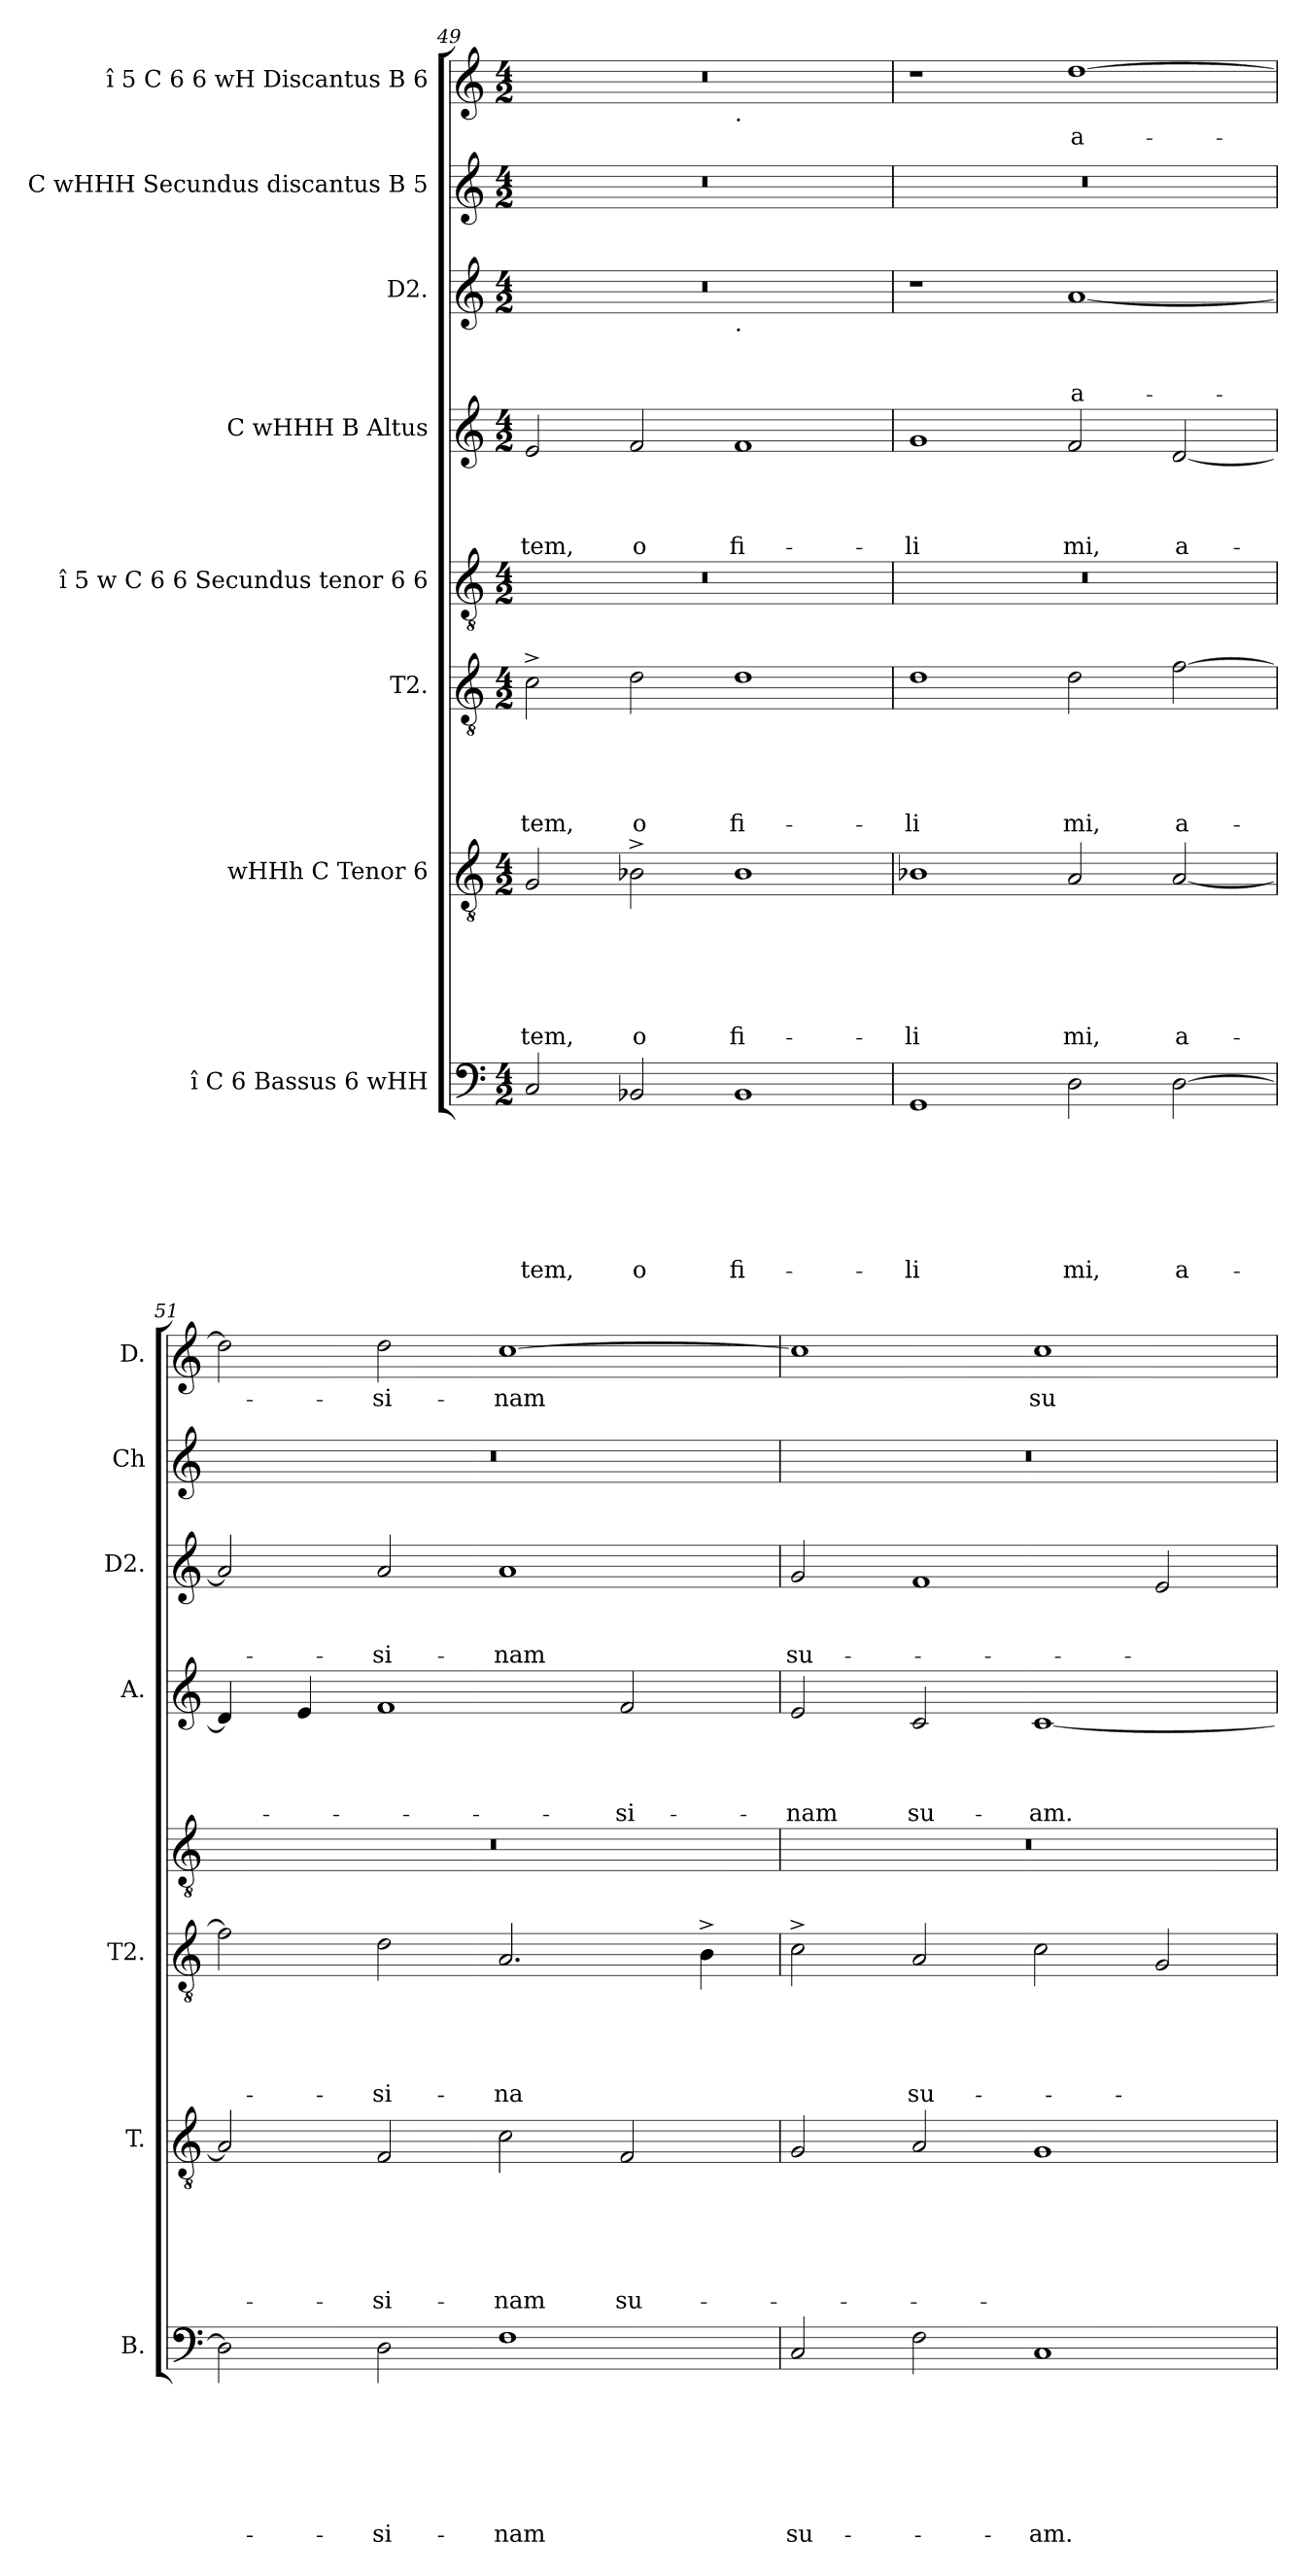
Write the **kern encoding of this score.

**kern	**text	**text	**text	**text	**text	**text	**text	**kern	**text	**text	**text	**text	**text	**text	**kern	**text	**text	**text	**text	**text	**kern	**kern	**text	**text	**text	**text	**kern	**text	**text	**text	**kern	**kern	**text
*part8	*part8	*part8	*part8	*part8	*part8	*part8	*part8	*part7	*part7	*part7	*part7	*part7	*part7	*part7	*part6	*part6	*part6	*part6	*part6	*part6	*part5	*part4	*part4	*part4	*part4	*part4	*part3	*part3	*part3	*part3	*part2	*part1	*part1
*staff8	*staff8	*staff8	*staff8	*staff8	*staff8	*staff8	*staff8	*staff7	*staff7	*staff7	*staff7	*staff7	*staff7	*staff7	*staff6	*staff6	*staff6	*staff6	*staff6	*staff6	*staff5	*staff4	*staff4	*staff4	*staff4	*staff4	*staff3	*staff3	*staff3	*staff3	*staff2	*staff1	*staff1
*I"î C 6 Bassus 6 wHH	*	*	*	*	*	*	*	*I"wHHh C Tenor 6	*	*	*	*	*	*	*I"T2.	*	*	*	*	*	*I"î 5 w C 6 6 Secundus tenor 6 6	*I"C wHHH B Altus	*	*	*	*	*I"D2.	*	*	*	*I"C wHHH Secundus discantus B 5	*I"î 5 C 6 6 wH Discantus B 6	*
*I'B.	*	*	*	*	*	*	*	*I'T.	*	*	*	*	*	*	*I'T2.	*	*	*	*	*	*	*I'A.	*	*	*	*	*I'D2.	*	*	*	*I'Ch	*I'D.	*
*clefF4	*	*	*	*	*	*	*	*clefGv2	*	*	*	*	*	*	*clefGv2	*	*	*	*	*	*clefGv2	*clefG2	*	*	*	*	*clefG2	*	*	*	*clefG2	*clefG2	*
*k[]	*	*	*	*	*	*	*	*k[]	*	*	*	*	*	*	*k[]	*	*	*	*	*	*k[]	*k[]	*	*	*	*	*k[]	*	*	*	*k[]	*k[]	*
*C:	*	*	*	*	*	*	*	*C:	*	*	*	*	*	*	*C:	*	*	*	*	*	*C:	*C:	*	*	*	*	*C:	*	*	*	*C:	*C:	*
*M4/2	*	*	*	*	*	*	*	*M4/2	*	*	*	*	*	*	*M4/2	*	*	*	*	*	*M4/2	*M4/2	*	*	*	*	*M4/2	*	*	*	*M4/2	*M4/2	*
=49	=49	=49	=49	=49	=49	=49	=49	=49	=49	=49	=49	=49	=49	=49	=49	=49	=49	=49	=49	=49	=49	=49	=49	=49	=49	=49	=49	=49	=49	=49	=49	=49	=49
!	!	!	!	!	!	!	!LO:LY:b	!	!	!	!	!	!	!LO:LY:b	!	!	!	!	!	!LO:LY:b	!	!	!	!	!	!LO:LY:b	!	!	!	!	!	!	!
*	*	*	*	*	*	*	*	*	*	*	*	*	*	*	*	*	*	*	*	*	*	*	*	*	*	*	*^	*	*	*	*	*^	*
2C/	.	.	.	.	.	.	-tem,	2G/	.	.	.	.	.	-tem,	2c^>\	.	.	.	.	-tem,	0r	2e/	.	.	.	-tem,	0r	1ryy	.	.	.	0r	0r	1ryy	.
!	!	!	!	!	!	!	!LO:LY:b	!	!	!	!	!	!	!LO:LY:b	!	!	!	!	!	!LO:LY:b	!	!	!	!	!	!LO:LY:b	!	!	!	!	!	!	!	!	!
2BB-X/	.	.	.	.	.	.	o	2B-X^>\	.	.	.	.	.	o	2d\	.	.	.	.	o	.	2f/	.	.	.	o	.	.	.	.	.	.	.	.	.
!	!	!	!	!	!	!	!	!	!	!	!	!	!	!	!	!	!	!	!	!	!	!	!	!	!	!	!	!	!	!	!	!	!	!LO:TX:b:t=.	!
!	!	!	!	!	!	!	!	!	!	!	!	!	!	!	!	!	!	!	!	!	!	!	!	!	!	!	!	!LO:TX:b:t=.	!	!	!	!	!	!	!
!	!	!	!	!	!	!	!LO:LY:b	!	!	!	!	!	!	!LO:LY:b	!	!	!	!	!	!LO:LY:b	!	!	!	!	!	!LO:LY:b	!	!	!	!	!	!	!	!	!
1BB-	.	.	.	.	.	.	fi-	1B-	.	.	.	.	.	fi-	1d	.	.	.	.	fi-	.	1f	.	.	.	fi-	.	1ryy	.	.	.	.	.	1ryy	.
=50	=50	=50	=50	=50	=50	=50	=50	=50	=50	=50	=50	=50	=50	=50	=50	=50	=50	=50	=50	=50	=50	=50	=50	=50	=50	=50	=50	=50	=50	=50	=50	=50	=50	=50	=50
!	!	!	!	!	!	!	!LO:LY:b	!	!	!	!	!	!	!LO:LY:b	!	!	!	!	!	!LO:LY:b	!	!	!	!	!	!LO:LY:b	!	!	!	!	!	!	!	!	!
*	*	*	*	*	*	*	*	*	*	*	*	*	*	*	*	*	*	*	*	*	*	*	*	*	*	*	*v	*v	*	*	*	*	*v	*v	*
1GG	.	.	.	.	.	.	-li	1B-X	.	.	.	.	.	-li	1d	.	.	.	.	-li	0r	1g	.	.	.	-li	1r	.	.	.	0r	1r	.
!	!	!	!	!	!	!	!LO:LY:b	!	!	!	!	!	!	!LO:LY:b	!	!	!	!	!	!LO:LY:b	!	!	!	!	!	!LO:LY:b	!	!	!	!LO:LY:b:rj	!	!	!LO:LY:b:rj
2D\	.	.	.	.	.	.	mi,	2A/	.	.	.	.	.	mi,	2d\	.	.	.	.	mi,	.	2f/	.	.	.	mi,	[<1a	.	.	a-	.	[>1dd	a-
!	!	!	!	!	!	!	!LO:LY:b	!	!	!	!	!	!	!LO:LY:b	!	!	!	!	!	!LO:LY:b	!	!	!	!	!	!LO:LY:b	!	!	!	!	!	!	!
[>2D\	.	.	.	.	.	.	a-	[<2A/	.	.	.	.	.	a-	[>2f\	.	.	.	.	a-	.	[<2d/	.	.	.	a-	.	.	.	.	.	.	.
=51	=51	=51	=51	=51	=51	=51	=51	=51	=51	=51	=51	=51	=51	=51	=51	=51	=51	=51	=51	=51	=51	=51	=51	=51	=51	=51	=51	=51	=51	=51	=51	=51	=51
2D\]	.	.	.	.	.	.	.	2A/]	.	.	.	.	.	.	2f\]	.	.	.	.	.	0r	4d/]	.	.	.	.	2a/]	.	.	.	0r	2dd\]	.
.	.	.	.	.	.	.	.	.	.	.	.	.	.	.	.	.	.	.	.	.	.	4e/	.	.	.	.	.	.	.	.	.	.	.
!	!	!	!	!	!	!	!LO:LY:b	!	!	!	!	!	!	!LO:LY:b	!	!	!	!	!	!LO:LY:b	!	!	!	!	!	!	!	!	!	!LO:LY:b	!	!	!LO:LY:b
2D\	.	.	.	.	.	.	-si-	2F/	.	.	.	.	.	-si-	2d\	.	.	.	.	-si-	.	1f	.	.	.	.	2a/	.	.	-si-	.	2dd\	-si-
!	!	!	!	!	!	!	!LO:LY:b	!	!	!	!	!	!	!LO:LY:b	!	!	!	!	!	!LO:LY:b	!	!	!	!	!	!	!	!	!	!LO:LY:b	!	!	!LO:LY:b
1F	.	.	.	.	.	.	-nam	2c\	.	.	.	.	.	-nam	2.A/	.	.	.	.	-na	.	.	.	.	.	.	1a	.	.	-nam	.	[>1cc	-nam
!	!	!	!	!	!	!	!	!	!	!	!	!	!	!LO:LY:b	!	!	!	!	!	!	!	!	!	!	!	!LO:LY:b	!	!	!	!	!	!	!
.	.	.	.	.	.	.	.	2F/	.	.	.	.	.	su-	.	.	.	.	.	.	.	2f/	.	.	.	-si-	.	.	.	.	.	.	.
.	.	.	.	.	.	.	.	.	.	.	.	.	.	.	4B^>\	.	.	.	.	.	.	.	.	.	.	.	.	.	.	.	.	.	.
=52	=52	=52	=52	=52	=52	=52	=52	=52	=52	=52	=52	=52	=52	=52	=52	=52	=52	=52	=52	=52	=52	=52	=52	=52	=52	=52	=52	=52	=52	=52	=52	=52	=52
!	!	!	!	!	!	!	!LO:LY:b	!	!	!	!	!	!	!	!	!	!	!	!	!	!	!	!	!	!	!LO:LY:b	!	!	!	!LO:LY:b	!	!	!
2C/	.	.	.	.	.	.	su-	2G/	.	.	.	.	.	.	2c^>\	.	.	.	.	.	0r	2e/	.	.	.	-nam	2g/	.	.	su-	0r	1cc]	.
!	!	!	!	!	!	!	!	!	!	!	!	!	!	!	!	!	!	!	!	!LO:LY:b	!	!	!	!	!	!LO:LY:b	!	!	!	!	!	!	!
2F\	.	.	.	.	.	.	.	2A/	.	.	.	.	.	.	2A/	.	.	.	.	su-	.	2c/	.	.	.	su-	1f	.	.	.	.	.	.
!	!	!	!	!	!	!	!LO:LY:b	!	!	!	!	!	!	!	!	!	!	!	!	!	!	!	!	!	!	!LO:LY:b	!	!	!	!	!	!	!LO:LY:b
1C	.	.	.	.	.	.	-am.	1G	.	.	.	.	.	.	2c\	.	.	.	.	.	.	[<1c	.	.	.	-am.	.	.	.	.	.	1cc	su-
.	.	.	.	.	.	.	.	.	.	.	.	.	.	.	2G/	.	.	.	.	.	.	.	.	.	.	.	2e/	.	.	.	.	.	.
=	=	=	=	=	=	=	=	=	=	=	=	=	=	=	=	=	=	=	=	=	=	=	=	=	=	=	=	=	=	=	=	=	=
*-	*-	*-	*-	*-	*-	*-	*-	*-	*-	*-	*-	*-	*-	*-	*-	*-	*-	*-	*-	*-	*-	*-	*-	*-	*-	*-	*-	*-	*-	*-	*-	*-	*-
